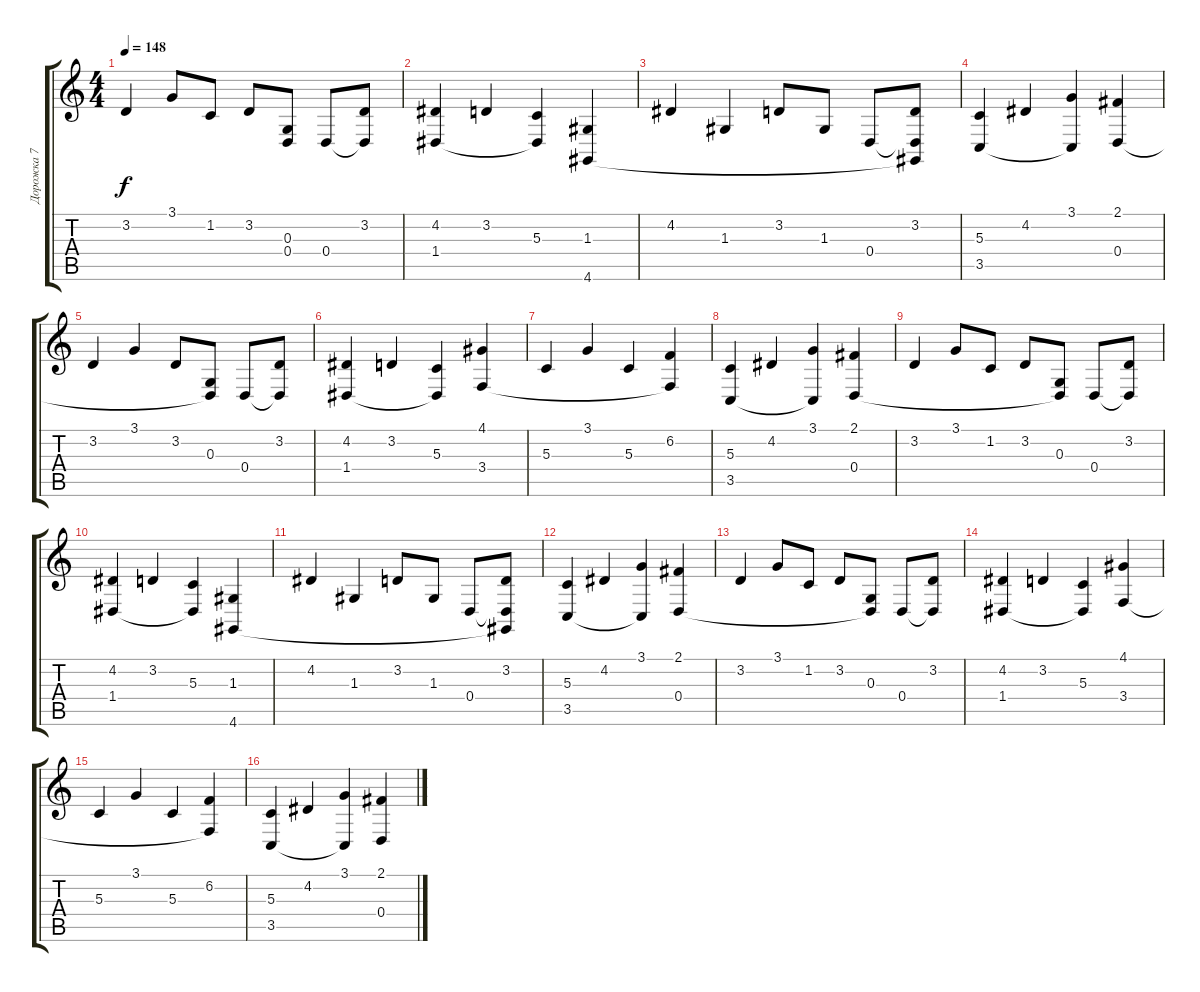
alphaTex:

\track ("Дорожка 7" "Дорожка 7") {instrument acousticgrandpiano}
\staff {score tabs}
\tuning (E4 B3 G3 D3 A2 E2) {hide}
\ts (4 4)
\tempo 148
\clef g2
\ks c
3.2.4{dy f} 3.1.8 1.2.8 3.2.8 (0.3 0.4{t}).8 0.4.8 (3.2 0.4{t}).8 |
(4.2 1.4).4 3.2.4 (5.3 1.4{t}).4 (1.3 4.6).4 |
4.2.4 1.3.4 3.2.8 1.3.8 0.4.8 (3.2 0.4{t} 4.6{t}).8 |
(5.3 3.5).4 4.2.4 (3.1 3.5{t}).4 (2.1 0.4).4 |
3.2.4 3.1.4 3.2.8 (0.3 0.4{t}).8 0.4.8 (3.2 0.4{t}).8 |
(4.2 1.4).4 3.2.4 (5.3 1.4{t}).4 (4.1 3.4).4 |
5.3.4 3.1.4 5.3.4 (6.2 3.4{t}).4 |
(5.3 3.5).4 4.2.4 (3.1 3.5{t}).4 (2.1 0.4).4 |
3.2.4 3.1.8 1.2.8 3.2.8 (0.3 0.4{t}).8 0.4.8 (3.2 0.4{t}).8 |
(4.2 1.4).4 3.2.4 (5.3 1.4{t}).4 (1.3 4.6).4 |
4.2.4 1.3.4 3.2.8 1.3.8 0.4.8 (3.2 0.4{t} 4.6{t}).8 |
(5.3 3.5).4 4.2.4 (3.1 3.5{t}).4 (2.1 0.4).4 |
3.2.4 3.1.8 1.2.8 3.2.8 (0.3 0.4{t}).8 0.4.8 (3.2 0.4{t}).8 |
(4.2 1.4).4 3.2.4 (5.3 1.4{t}).4 (4.1 3.4).4 |
5.3.4 3.1.4 5.3.4 (6.2 3.4{t}).4 |
(5.3 3.5).4 4.2.4 (3.1 3.5{t}).4 (2.1 0.4).4
